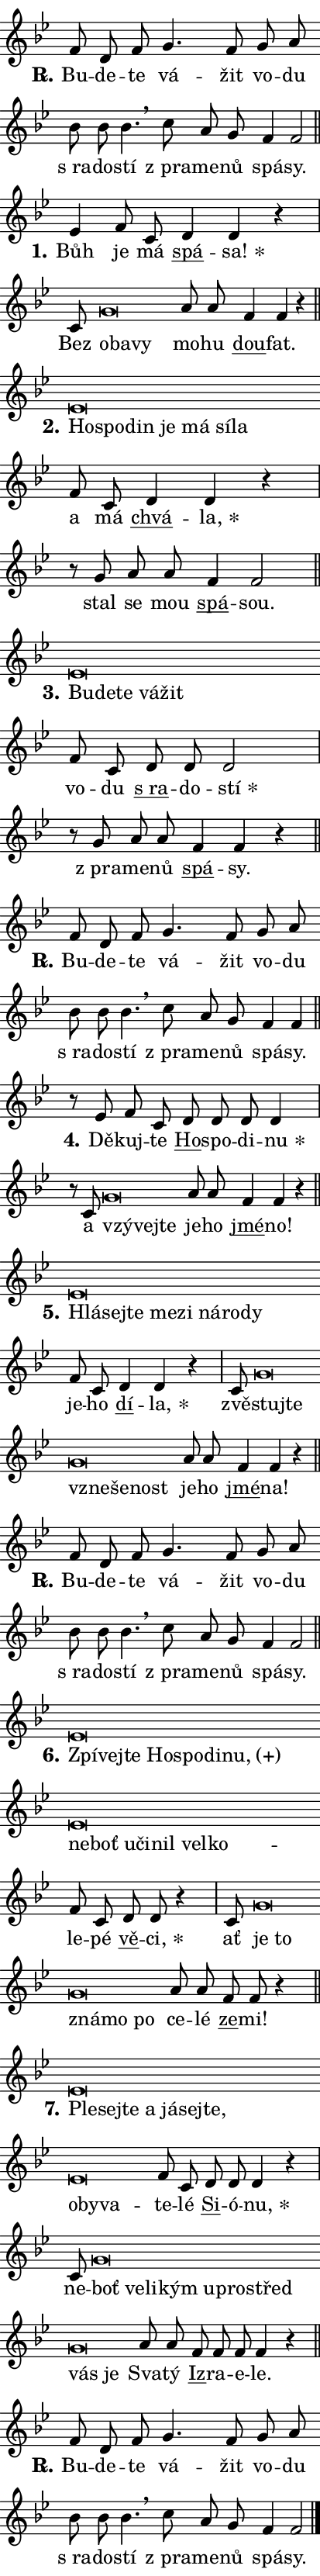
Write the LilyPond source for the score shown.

\version "2.22.1"
\header { tagline = "" }
\paper {
  indent = 0\cm
  top-margin = 0\cm
  right-margin = 0\cm
  bottom-margin = 0\cm
  left-margin = 0\cm
  paper-width = 7\cm
  page-breaking = #ly:one-page-breaking
  system-system-spacing.basic-distance = #11
  score-system-spacing.basic-distance = #11
  ragged-last = ##f
}


%% Author: Thomas Morley
%% https://lists.gnu.org/archive/html/lilypond-user/2020-05/msg00002.html
#(define (line-position grob)
"Returns position of @var[grob} in current system:
   @code{'start}, if at first time-step
   @code{'end}, if at last time-step
   @code{'middle} otherwise
"
  (let* ((col (ly:item-get-column grob))
         (ln (ly:grob-object col 'left-neighbor))
         (rn (ly:grob-object col 'right-neighbor))
         (col-to-check-left (if (ly:grob? ln) ln col))
         (col-to-check-right (if (ly:grob? rn) rn col))
         (break-dir-left
           (and
             (ly:grob-property col-to-check-left 'non-musical #f)
             (ly:item-break-dir col-to-check-left)))
         (break-dir-right
           (and
             (ly:grob-property col-to-check-right 'non-musical #f)
             (ly:item-break-dir col-to-check-right))))
        (cond ((eqv? 1 break-dir-left) 'start)
              ((eqv? -1 break-dir-right) 'end)
              (else 'middle))))

#(define (tranparent-at-line-position vctor)
  (lambda (grob)
  "Relying on @code{line-position} select the relevant enry from @var{vctor}.
Used to determine transparency,"
    (case (line-position grob)
      ((end) (not (vector-ref vctor 0)))
      ((middle) (not (vector-ref vctor 1)))
      ((start) (not (vector-ref vctor 2))))))

noteHeadBreakVisibility =
#(define-music-function (break-visibility)(vector?)
"Makes @code{NoteHead}s transparent relying on @var{break-visibility}"
#{
  \override NoteHead.transparent =
    #(tranparent-at-line-position break-visibility)
#})

#(define delete-ledgers-for-transparent-note-heads
  (lambda (grob)
    "Reads whether a @code{NoteHead} is transparent.
If so this @code{NoteHead} is removed from @code{'note-heads} from
@var{grob}, which is supposed to be @code{LedgerLineSpanner}.
As a result ledgers are not printed for this @code{NoteHead}"
    (let* ((nhds-array (ly:grob-object grob 'note-heads))
           (nhds-list
             (if (ly:grob-array? nhds-array)
                 (ly:grob-array->list nhds-array)
                 '()))
           ;; Relies on the transparent-property being done before
           ;; Staff.LedgerLineSpanner.after-line-breaking is executed.
           ;; This is fragile ...
           (to-keep
             (remove
               (lambda (nhd)
                 (ly:grob-property nhd 'transparent #f))
               nhds-list)))
      ;; TODO find a better method to iterate over grob-arrays, similiar
      ;; to filter/remove etc for lists
      ;; For now rebuilt from scratch
      (set! (ly:grob-object grob 'note-heads)  '())
      (for-each
        (lambda (nhd)
          (ly:pointer-group-interface::add-grob grob 'note-heads nhd))
        to-keep))))

hideNotes = {
  \noteHeadBreakVisibility #begin-of-line-visible
}
unHideNotes = {
  \noteHeadBreakVisibility #all-visible
}

% work-around for resetting accidentals
% https://lilypond.org/doc/v2.23/Documentation/notation/displaying-rhythms#unmetered-music
cadenzaMeasure = {
  \cadenzaOff
  \partial 1024 s1024
  \cadenzaOn
}

#(define-markup-command (accent layout props text) (markup?)
  "Underline accented syllable"
  (interpret-markup layout props
    #{\markup \override #'(offset . 4.3) \underline { #text }#}))

responsum = \markup \concat {
  "R" \hspace #-1.05 \path #0.1 #'((moveto 0 0.07) (lineto 0.9 0.8)) \hspace #0.05 "."
}

\layout {
    \context {
        \Staff
        \remove "Time_signature_engraver"
        \override LedgerLineSpanner.after-line-breaking = #delete-ledgers-for-transparent-note-heads
    }
    \context {
        \Voice {
            \override NoteHead.output-attributes = #'((class . "notehead"))
            \override Hairpin.height = #0.55
        }
    }
    \context {
        \Lyrics {
            \override StanzaNumber.output-attributes = #'((class . "stanzanumber"))
            \override LyricSpace.minimum-distance = #0.9
            \override LyricText.font-name = #"TeX Gyre Schola"
            \override LyricText.font-size = 1
            \override StanzaNumber.font-name = #"TeX Gyre Schola Bold"
            \override StanzaNumber.font-size = 1
        }
    }
}

% magnetic-lyrics.ily
%
%   written by
%     Jean Abou Samra <jean@abou-samra.fr>
%     Werner Lemberg <wl@gnu.org>
%
%   adapted by
%     Jiri Hon <jiri.hon@gmail.com>
%
% Version 2022-Apr-15

% https://www.mail-archive.com/lilypond-user@gnu.org/msg149350.html

#(define (Left_hyphen_pointer_engraver context)
   "Collect syllable-hyphen-syllable occurrences in lyrics and store
them in properties.  This engraver only looks to the left.  For
example, if the lyrics input is @code{foo -- bar}, it does the
following.

@itemize @bullet
@item
Set the @code{text} property of the @code{LyricHyphen} grob between
@q{foo} and @q{bar} to @code{foo}.

@item
Set the @code{left-hyphen} property of the @code{LyricText} grob with
text @q{foo} to the @code{LyricHyphen} grob between @q{foo} and
@q{bar}.
@end itemize

Use this auxiliary engraver in combination with the
@code{lyric-@/text::@/apply-@/magnetic-@/offset!} hook."
   (let ((hyphen #f)
         (text #f))
     (make-engraver
      (acknowledgers
       ((lyric-syllable-interface engraver grob source-engraver)
        (set! text grob)))
      (end-acknowledgers
       ((lyric-hyphen-interface engraver grob source-engraver)
        ;(when (not (grob::has-interface grob 'lyric-space-interface))
          (set! hyphen grob)));)
      ((stop-translation-timestep engraver)
       (when (and text hyphen)
         (ly:grob-set-object! text 'left-hyphen hyphen))
       (set! text #f)
       (set! hyphen #f)))))

#(define (lyric-text::apply-magnetic-offset! grob)
   "If the space between two syllables is less than the value in
property @code{LyricText@/.details@/.squash-threshold}, move the right
syllable to the left so that it gets concatenated with the left
syllable.

Use this function as a hook for
@code{LyricText@/.after-@/line-@/breaking} if the
@code{Left_@/hyphen_@/pointer_@/engraver} is active."
   (let ((hyphen (ly:grob-object grob 'left-hyphen #f)))
     (when hyphen
       (let ((left-text (ly:spanner-bound hyphen LEFT)))
         (when (grob::has-interface left-text 'lyric-syllable-interface)
           (let* ((common (ly:grob-common-refpoint grob left-text X))
                  (this-x-ext (ly:grob-extent grob common X))
                  (left-x-ext
                   (begin
                     ;; Trigger magnetism for left-text.
                     (ly:grob-property left-text 'after-line-breaking)
                     (ly:grob-extent left-text common X)))
                  ;; `delta` is the gap width between two syllables.
                  (delta (- (interval-start this-x-ext)
                            (interval-end left-x-ext)))
                  (details (ly:grob-property grob 'details))
                  (threshold (assoc-get 'squash-threshold details 0.2)))
             (when (< delta threshold)
               (let* (;; We have to manipulate the input text so that
                      ;; ligatures crossing syllable boundaries are not
                      ;; disabled.  For languages based on the Latin
                      ;; script this is essentially a beautification.
                      ;; However, for non-Western scripts it can be a
                      ;; necessity.
                      (lt (ly:grob-property left-text 'text))
                      (rt (ly:grob-property grob 'text))
                      (is-space (grob::has-interface hyphen 'lyric-space-interface))
                      (space (if is-space " " ""))
                      (space-markup (grob-interpret-markup grob " "))
                      (space-size (interval-length (ly:stencil-extent space-markup X)))
                      (extra-delta (if is-space space-size 0))
                      ;; Append new syllable.
                      (ltrt-space (if (and (string? lt) (string? rt))
                                (string-append lt space rt)
                                (make-concat-markup (list lt space rt))))
                      ;; Right-align `ltrt` to the right side.
                      (ltrt-space-markup (grob-interpret-markup
                               grob
                               (make-translate-markup
                                (cons (interval-length this-x-ext) 0)
                                (make-right-align-markup ltrt-space)))))
                 (begin
                   ;; Don't print `left-text`.
                   (ly:grob-set-property! left-text 'stencil #f)
                   ;; Set text and stencil (which holds all collected
                   ;; syllables so far) and shift it to the left.
                   (ly:grob-set-property! grob 'text ltrt-space)
                   (ly:grob-set-property! grob 'stencil ltrt-space-markup)
                   (ly:grob-translate-axis! grob (- (- delta extra-delta)) X))))))))))


#(define (lyric-hyphen::displace-bounds-first grob)
   ;; Make very sure this callback isn't triggered too early.
   (let ((left (ly:spanner-bound grob LEFT))
         (right (ly:spanner-bound grob RIGHT)))
     (ly:grob-property left 'after-line-breaking)
     (ly:grob-property right 'after-line-breaking)
     (ly:lyric-hyphen::print grob)))

squashThreshold = #0.4

\layout {
  \context {
    \Lyrics
    \consists #Left_hyphen_pointer_engraver
    \override LyricText.after-line-breaking =
      #lyric-text::apply-magnetic-offset!
    \override LyricHyphen.stencil = #lyric-hyphen::displace-bounds-first
    \override LyricText.details.squash-threshold = \squashThreshold
    \override LyricHyphen.minimum-distance = 0
    \override LyricHyphen.minimum-length = \squashThreshold
  }
}

squash = \override LyricText.details.squash-threshold = 9999
unSquash = \override LyricText.details.squash-threshold = \squashThreshold

left = \override LyricText.self-alignment-X = #LEFT
unLeft = \revert LyricText.self-alignment-X

starOffset = #(lambda (grob) 
                (let ((x_offset (ly:self-alignment-interface::aligned-on-x-parent grob)))
                  (if (= x_offset 0) 0 (+ x_offset 1.2))))

star = #(define-music-function (syllable)(string?)
"Append star separator at the end of a syllable"
#{
  \once \override LyricText.X-offset = #starOffset
  \lyricmode { \markup {
    #syllable
    \override #'((font-name . "TeX Gyre Schola Bold")) \hspace #0.2 \lower #0.65 \larger "*"
  } }
#})

starAccent = #(define-music-function (syllable)(string?)
"Append star separator at the end of a syllable and make accent"
#{
  \once \override LyricText.X-offset = #starOffset
  \lyricmode { \markup {
    \accent #syllable
    \override #'((font-name . "TeX Gyre Schola Bold")) \hspace #0.2 \lower #0.65 \larger "*"
  } }
#})

breath = #(define-music-function (syllable)(string?)
"Append breathing indicator at the end of a syllable"
#{
  \lyricmode { \markup { #syllable "+" } }
#})

optionalBreath = #(define-music-function (syllable)(string?)
"Append optional breathing indicator at the end of a syllable"
#{
  \lyricmode { \markup { #syllable "(+)" } }
#})


\score {
    <<
        \new Voice = "melody" { \cadenzaOn \key bes \major \relative { f'8 d f g4. f8 \bar "" g a \bar "" bes bes bes4. \breathe \bar "" c8 a g \bar "" f4 f2 \cadenzaMeasure \bar "||" \break }
\relative { es'4 f8 c \bar "" d4 d r \cadenzaMeasure \bar "|" c8 g'\breve*1/16 \hideNotes \breve*1/16 \breve*1/16 \bar "" \unHideNotes a8 a \bar "" f4 f r \cadenzaMeasure \bar "||" \break }
\relative { es'\breve*1/16 \hideNotes \breve*1/16 \bar "" \breve*1/16 \bar "" \breve*1/16 \bar "" \breve*1/16 \bar "" \breve*1/16 \breve*1/16 \bar "" \unHideNotes f8 c \bar "" d4 d r \cadenzaMeasure \bar "|" r8 g a8 a \bar "" f4 f2 \cadenzaMeasure \bar "||" \break }
\relative { es'\breve*1/16 \hideNotes \breve*1/16 \bar "" \breve*1/16 \bar "" \breve*1/16 \breve*1/16 \bar "" \unHideNotes f8 c \bar "" d d d2 \cadenzaMeasure \bar "|" r8 g a a \bar "" f4 f r \cadenzaMeasure \bar "||" \break }
\relative { f'8 d f g4. f8 \bar "" g a \bar "" bes bes bes4. \breathe \bar "" c8 a g \bar "" f4 f4 \cadenzaMeasure \bar "||" \break }
\relative { r8 es' f c \bar "" d d d d4 \cadenzaMeasure \bar "|" r8 c8 g'\breve*1/16 \hideNotes \breve*1/16 \breve*1/16 \bar "" \unHideNotes a8 a \bar "" f4 f r \cadenzaMeasure \bar "||" \break }
\relative { es'\breve*1/16 \hideNotes \breve*1/16 \bar "" \breve*1/16 \bar "" \breve*1/16 \bar "" \breve*1/16 \bar "" \breve*1/16 \bar "" \breve*1/16 \breve*1/16 \bar "" \unHideNotes f8 c \bar "" d4 d r \cadenzaMeasure \bar "|" c8 g'\breve*1/16 \hideNotes \breve*1/16 \bar "" \breve*1/16 \bar "" \breve*1/16 \breve*1/16 \bar "" \unHideNotes a8 a \bar "" f4 f r \cadenzaMeasure \bar "||" \break }
\relative { f'8 d f g4. f8 \bar "" g a \bar "" bes bes bes4. \breathe \bar "" c8 a g \bar "" f4 f2 \cadenzaMeasure \bar "||" \break }
\relative { es'\breve*1/16 \hideNotes \breve*1/16 \bar "" \breve*1/16 \bar "" \breve*1/16 \bar "" \breve*1/16 \bar "" \breve*1/16 \bar "" \breve*1/16 \bar "" \breve*1/16 \bar "" \breve*1/16 \bar "" \breve*1/16 \bar "" \breve*1/16 \bar "" \breve*1/16 \bar "" \breve*1/16 \breve*1/16 \bar "" \unHideNotes f8 c \bar "" d d r4 \cadenzaMeasure \bar "|" c8 g'\breve*1/16 \hideNotes \breve*1/16 \bar "" \breve*1/16 \bar "" \breve*1/16 \breve*1/16 \bar "" \unHideNotes a8 a \bar "" f f r4 \cadenzaMeasure \bar "||" \break }
\relative { es'\breve*1/16 \hideNotes \breve*1/16 \bar "" \breve*1/16 \bar "" \breve*1/16 \bar "" \breve*1/16 \bar "" \breve*1/16 \bar "" \breve*1/16 \bar "" \breve*1/16 \bar "" \breve*1/16 \breve*1/16 \bar "" \unHideNotes f8 c \bar "" d d d4 r \cadenzaMeasure \bar "|" c8 g'\breve*1/16 \hideNotes \breve*1/16 \bar "" \breve*1/16 \bar "" \breve*1/16 \bar "" \breve*1/16 \bar "" \breve*1/16 \bar "" \breve*1/16 \breve*1/16 \bar "" \unHideNotes a8 a \bar "" f f f f4 r \cadenzaMeasure \bar "||" \break }
\relative { f'8 d f g4. f8 \bar "" g a \bar "" bes bes bes4. \breathe \bar "" c8 a g \bar "" f4 f2 \cadenzaMeasure \bar "||" \break } \bar "|." }
        \new Lyrics \lyricsto "melody" { \lyricmode { \set stanza = \responsum
Bu -- de -- te vá -- žit vo -- du "s ra" -- do -- stí "z pra" -- me -- nů spá -- sy.
\set stanza = "1."
Bůh je má \markup \accent spá -- \star sa! Bez \left o -- \squash ba -- vy \unLeft \unSquash mo -- hu \markup \accent dou -- fat.
\set stanza = "2."
\left Ho -- \squash spo -- din je má sí -- la \unLeft \unSquash a má \markup \accent chvá -- \star la, stal se mou \markup \accent spá -- sou.
\set stanza = "3."
\left Bu -- \squash de -- te vá -- žit \unLeft \unSquash vo -- du \markup \accent "s ra" -- do -- \star stí "z pra" -- me -- nů \markup \accent spá -- sy.
\set stanza = \responsum
Bu -- de -- te vá -- žit vo -- du "s ra" -- do -- stí "z pra" -- me -- nů spá -- sy.
\set stanza = "4."
Dě -- kuj -- te \markup \accent Ho -- spo -- di -- \star nu a \left vzý -- \squash vej -- te \unLeft \unSquash je -- ho \markup \accent jmé -- no!
\set stanza = "5."
\left Hlá -- \squash sej -- te me -- zi ná -- ro -- dy \unLeft \unSquash je -- ho \markup \accent dí -- \star la, zvě -- \left stuj -- \squash te vzne -- še -- nost \unLeft \unSquash je -- ho \markup \accent jmé -- na!
\set stanza = \responsum
Bu -- de -- te vá -- žit vo -- du "s ra" -- do -- stí "z pra" -- me -- nů spá -- sy.
\set stanza = "6."
\left Zpí -- \squash vej -- te Ho -- spo -- di -- \optionalBreath nu, ne -- boť u -- či -- nil vel -- ko -- \unLeft \unSquash le -- pé \markup \accent vě -- \star ci, ať \left je \squash to zná -- mo po \unLeft \unSquash ce -- lé \markup \accent ze -- mi!
\set stanza = "7."
\left Ple -- \squash sej -- te a já -- sej -- te, o -- by -- va -- \unLeft \unSquash te -- lé \markup \accent Si -- ó -- \star nu, ne -- \left boť \squash ve -- li -- kým upro -- střed vás je \unLeft \unSquash Sva -- tý \markup \accent Iz -- ra -- e -- le.
\set stanza = \responsum
Bu -- de -- te vá -- žit vo -- du "s ra" -- do -- stí "z pra" -- me -- nů spá -- sy. } }
    >>
    \layout {}
}
